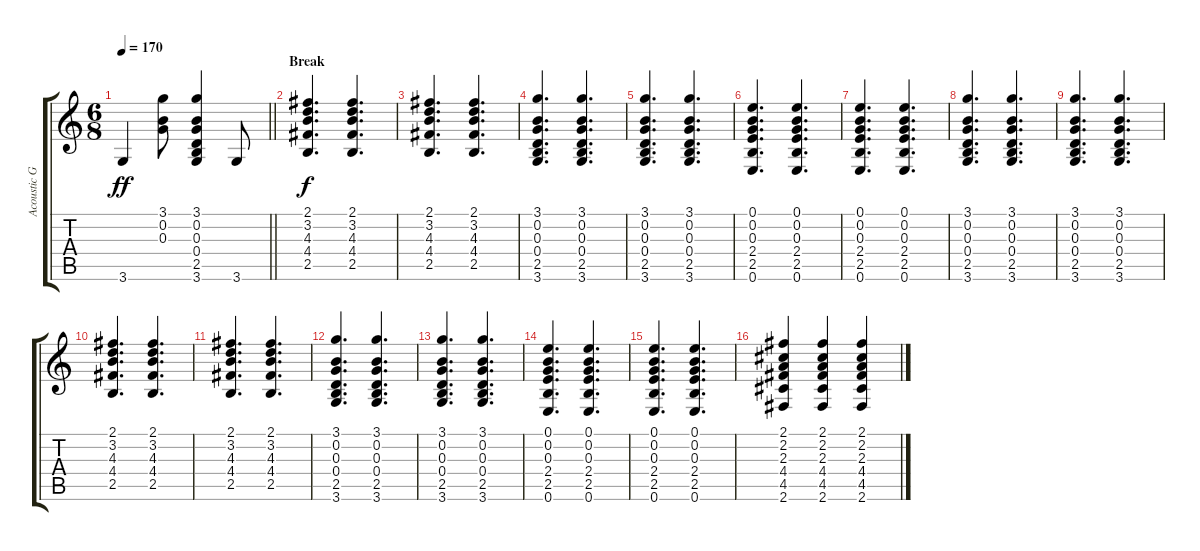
\track ("Acoustic Guitar" "Acoustic G") {instrument acousticguitarsteel}
\staff {score tabs}
\tuning (E4 B3 G3 D3 A2 E2) {hide}
\ts (6 8)
\tempo 170
\clef g2
\barLineRight lightlight
\ks c
3.6.4{dy ff} (3.1 0.2 0.3).8 (3.1 0.2 0.3 0.4 2.5 3.6).4 3.6.8 |
\section ("" "Break")
(2.1 3.2 4.3 4.4 2.5).4{d dy f} (2.1 3.2 4.3 4.4 2.5).4{d} |
(2.1 3.2 4.3 4.4 2.5).4{d} (2.1 3.2 4.3 4.4 2.5).4{d} |
(3.1 0.2 0.3 0.4 2.5 3.6).4{d} (3.1 0.2 0.3 0.4 2.5 3.6).4{d} |
(3.1 0.2 0.3 0.4 2.5 3.6).4{d} (3.1 0.2 0.3 0.4 2.5 3.6).4{d} |
(0.1 0.2 0.3 2.4 2.5 0.6).4{d} (0.1 0.2 0.3 2.4 2.5 0.6).4{d} |
(0.1 0.2 0.3 2.4 2.5 0.6).4{d} (0.1 0.2 0.3 2.4 2.5 0.6).4{d} |
(3.1 0.2 0.3 0.4 2.5 3.6).4{d} (3.1 0.2 0.3 0.4 2.5 3.6).4{d} |
(3.1 0.2 0.3 0.4 2.5 3.6).4{d} (3.1 0.2 0.3 0.4 2.5 3.6).4{d} |
(2.1 3.2 4.3 4.4 2.5).4{d} (2.1 3.2 4.3 4.4 2.5).4{d} |
(2.1 3.2 4.3 4.4 2.5).4{d} (2.1 3.2 4.3 4.4 2.5).4{d} |
(3.1 0.2 0.3 0.4 2.5 3.6).4{d} (3.1 0.2 0.3 0.4 2.5 3.6).4{d} |
(3.1 0.2 0.3 0.4 2.5 3.6).4{d} (3.1 0.2 0.3 0.4 2.5 3.6).4{d} |
(0.1 0.2 0.3 2.4 2.5 0.6).4{d} (0.1 0.2 0.3 2.4 2.5 0.6).4{d} |
(0.1 0.2 0.3 2.4 2.5 0.6).4{d} (0.1 0.2 0.3 2.4 2.5 0.6).4{d} |
(2.1 2.2 2.3 4.4 4.5 2.6).4 (2.1 2.2 2.3 4.4 4.5 2.6).4 (2.1 2.2 2.3 4.4 4.5 2.6).4
